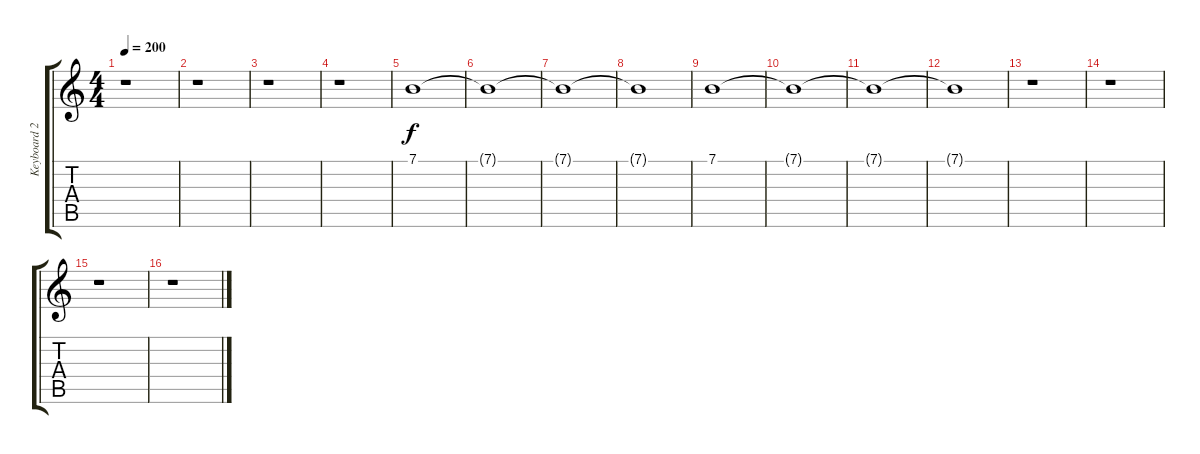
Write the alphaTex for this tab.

\track ("Keyboard 2" "Keyboard 2") {instrument stringensemble1}
\staff {score tabs}
\tuning (E4 B3 G3 D3 A2 E2) {hide}
\ts (4 4)
\tempo 200
\clef g2
\ks c
r.1{dy ff} |
r.1 |
r.1 |
r.1 |
7.1.1{dy f} |
7.1{t}.1 |
7.1{t}.1 |
7.1{t}.1 |
7.1.1 |
7.1{t}.1 |
7.1{t}.1 |
7.1{t}.1 |
r.1 |
r.1 |
r.1 |
r.1
